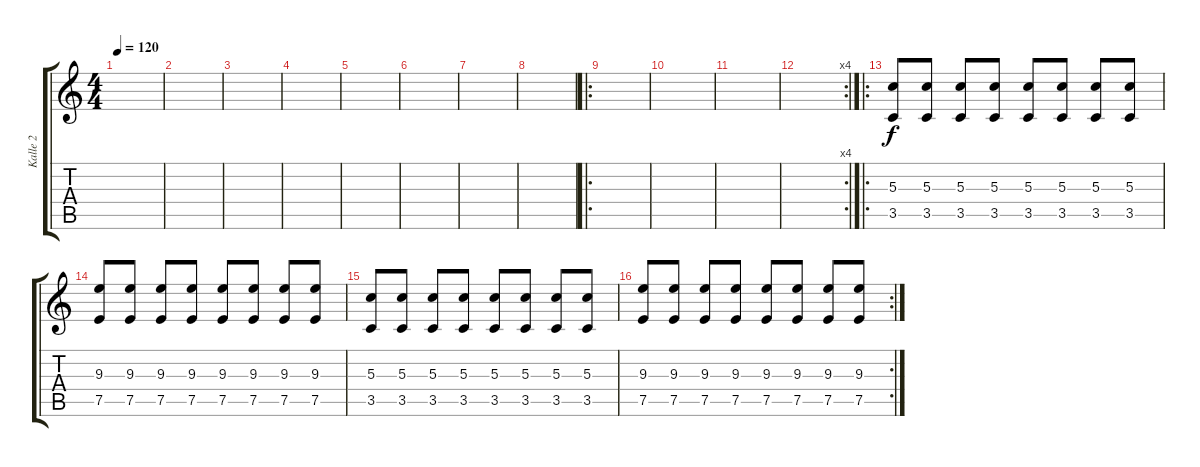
\track ("Kalle 2" "Kalle 2") {instrument overdrivenguitar}
\staff {score tabs}
\tuning (E4 B3 G3 D3 A2 E2) {hide}
\ts (4 4)
\tempo 120
\clef g2
\ks c
|
|
|
|
|
|
|
|
\ro
|
|
|
\rc 4
|
\ro
(5.3 3.5).8 (5.3 3.5).8 (5.3 3.5).8 (5.3 3.5).8 (5.3 3.5).8 (5.3 3.5).8 (5.3 3.5).8 (5.3 3.5).8 |
(9.3 7.5).8 (9.3 7.5).8 (9.3 7.5).8 (9.3 7.5).8 (9.3 7.5).8 (9.3 7.5).8 (9.3 7.5).8 (9.3 7.5).8 |
(5.3 3.5).8 (5.3 3.5).8 (5.3 3.5).8 (5.3 3.5).8 (5.3 3.5).8 (5.3 3.5).8 (5.3 3.5).8 (5.3 3.5).8 |
\rc 2
(9.3 7.5).8 (9.3 7.5).8 (9.3 7.5).8 (9.3 7.5).8 (9.3 7.5).8 (9.3 7.5).8 (9.3 7.5).8 (9.3 7.5).8
